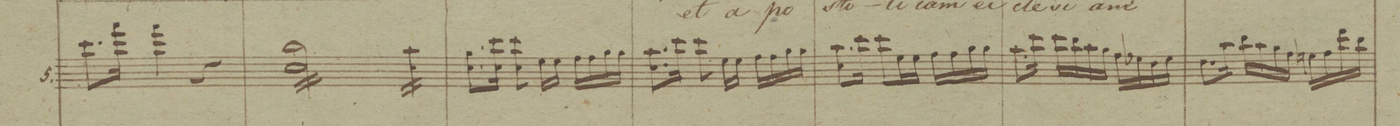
**kern	**dynam
*I"5.	*
*clefG2	*
*k[b-]	*
*M3/4	*
8.ccc\L	.
16fff\Jk	.
4fff\	.
4r	.
=133	=133
*tremolo	*
16cc\LL 16gg	.
16cc\ 16gg	.
16cc\ 16gg	.
16cc\ 16gg	.
16cc\ 16gg	.
16cc\ 16gg	.
16cc\ 16gg	.
16cc\JJ 16gg	.
16cc\LL 16aa	.
16cc\ 16aa	.
16cc\ 16aa	.
16cc\JJ 16aa	.
*Xtremolo	*
=134	=134
8.cc\L 8.gg	.
16cc\Jk 16ccc	.
8cc\ 8ccc	.
16ee\LL	.
16ee\JJ	.
16ff\LL	.
16ff\	.
16gg\	.
16gg\JJ	.
=135	=135
8.cc\L 8.aa	.
16ccc\Jk	.
8ccc\	.
16ee\LL	.
16ee\JJ	.
16ff\LL	.
16ff\	.
16gg\	.
16gg\JJ	.
=136	=136
8.cc\L 8.aa	.
16ccc\Jk	.
8ccc\L	.
16ee\L	.
16ee\JJ	.
16ff\LL	.
16ff\	.
16gg\	.
16gg\JJ	.
=137	=137
8.aa\L	.
16ccc\Jk	.
16ccc\LL	.
16bb-\	.
16aa\	.
16gg\JJ	.
16ff\LL	.
16ee-X\	.
16dd\	.
16ee-\JJ	.
=138	=138
8.dd\L	.
16aa\Jk	.
16bb-\LL	.
16aa\	.
16gg\	.
16ff\JJ	.
16een\LL	.
16ff\	.
16ddd\	.
16bb-\JJ	.
=139	=139
*-	*-
